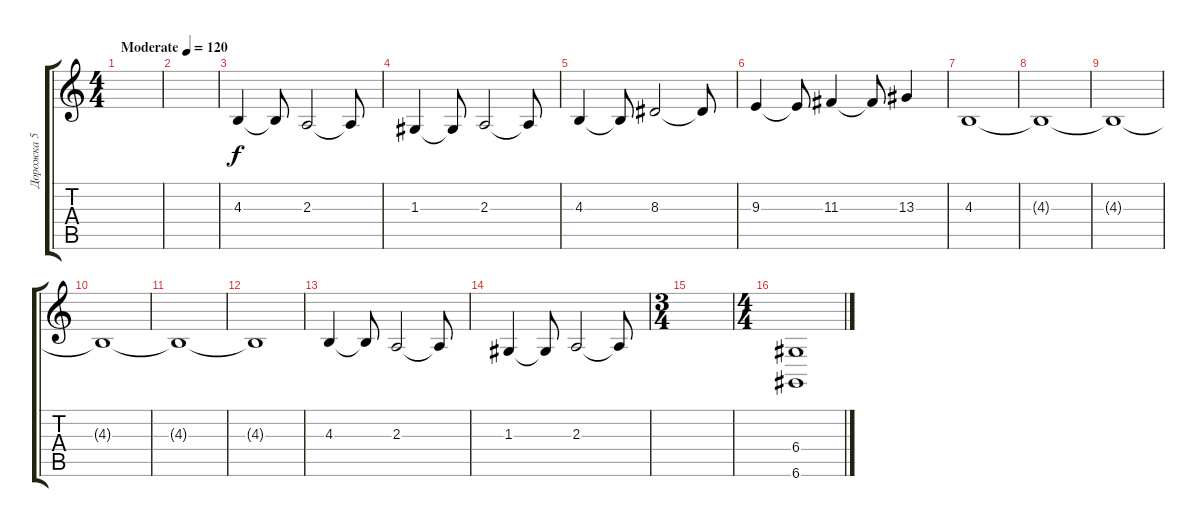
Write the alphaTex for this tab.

\track ("Дорожка 5" "Дорожка 5") {instrument stringensemble1}
\staff {score tabs}
\tuning (E4 B3 G3 D3 A2 D2) {hide}
\ts (4 4)
\tempo (120 "Moderate")
\tempo 80
\tempo (120 "Moderate")
\clef g2
\ks c
|
|
4.3.4 4.3{t}.8 2.3.2 2.3{t}.8 |
1.3.4 1.3{t}.8 2.3.2 2.3{t}.8 |
4.3.4 4.3{t}.8 8.3.2 8.3{t}.8 |
9.3.4 9.3{t}.8 11.3.4 11.3{t}.8 13.3.4 |
4.3.1{volume 12} |
4.3{t}.1 |
4.3{t}.1 |
4.3{t}.1 |
4.3{t}.1 |
4.3{t}.1 |
4.3.4{volume 14} 4.3{t}.8 2.3.2 2.3{t}.8 |
1.3.4 1.3{t}.8 2.3.2 2.3{t}.8 |
\ts (3 4)
|
\ts (4 4)
(6.4 6.6).1{volume 12}
